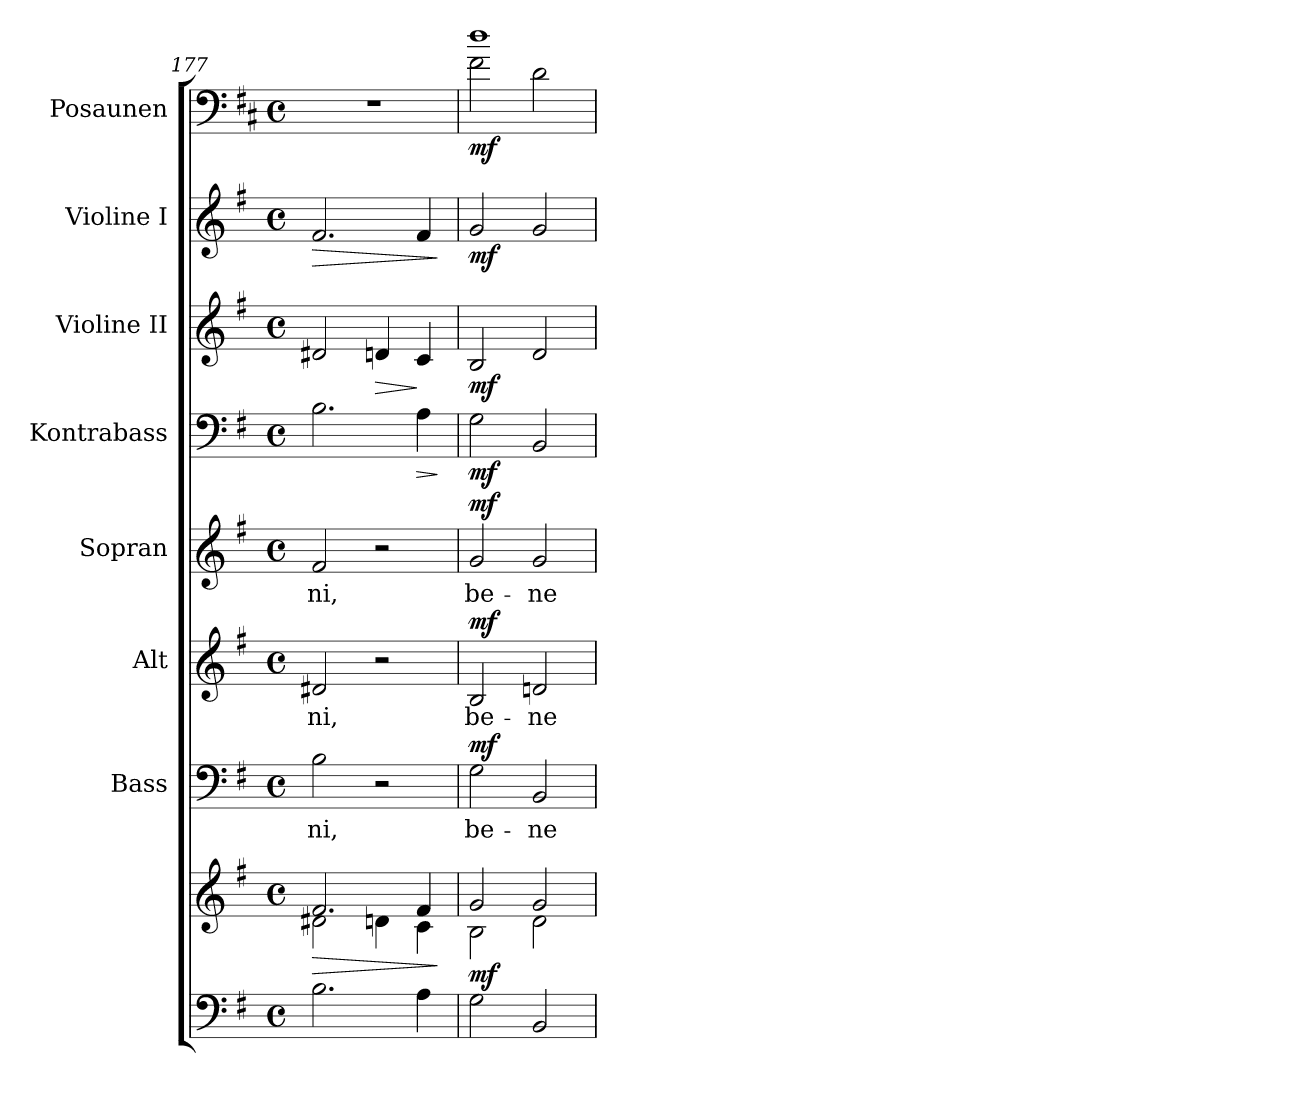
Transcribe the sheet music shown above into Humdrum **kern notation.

**kern	**kern	**dynam	**kern	**text	**dynam	**kern	**text	**dynam	**kern	**text	**dynam	**kern	**dynam	**kern	**dynam	**kern	**dynam	**kern	**dynam
*part8	*part8	*part8	*part7	*part7	*part7	*part6	*part6	*part6	*part5	*part5	*part5	*part4	*part4	*part3	*part3	*part2	*part2	*part1	*part1
*staff9	*staff8	*staff8/9	*staff7	*staff7	*staff7	*staff6	*staff6	*staff6	*staff5	*staff5	*staff5	*staff4	*staff4	*staff3	*staff3	*staff2	*staff2	*staff1	*staff1
*	*	*	*I"Bass	*	*	*I"Alt	*	*	*I"Sopran	*	*	*I"Kontrabass	*	*I"Violine II	*	*I"Violine I	*	*I"Posaunen	*
*	*	*	*I'B.	*	*	*I'A.	*	*	*I'S.	*	*	*I'Kb.	*	*I'Vl. II	*	*I'Vl. I	*	*I'Pos.	*
*clefF4	*clefG2	*	*clefF4	*	*	*clefG2	*	*	*clefG2	*	*	*clefF4	*	*clefG2	*	*clefG2	*	*clefF4	*
*	*	*	*	*	*	*	*	*	*	*	*	*ITrd7c12	*	*	*	*	*	*ITrd4c7	*
*k[f#]	*k[f#]	*	*k[f#]	*	*	*k[f#]	*	*	*k[f#]	*	*	*k[f#]	*	*k[f#]	*	*k[f#]	*	*k[f#]	*
*G:	*G:	*	*G:	*	*	*G:	*	*	*G:	*	*	*G:	*	*G:	*	*G:	*	*G:	*
*M4/4	*M4/4	*	*M4/4	*	*	*M4/4	*	*	*M4/4	*	*	*M4/4	*	*M4/4	*	*M4/4	*	*M4/4	*
*met(c)	*met(c)	*	*met(c)	*	*	*met(c)	*	*	*met(c)	*	*	*met(c)	*	*met(c)	*	*met(c)	*	*met(c)	*
=177	=177	=177	=177	=177	=177	=177	=177	=177	=177	=177	=177	=177	=177	=177	=177	=177	=177	=177	=177
!	!	!LO:HP:b	!	!LO:LY:b	!	!	!LO:LY:b	!	!	!LO:LY:b	!	!	!	!	!	!	!LO:HP:b	!	!
*	*^	*	*	*	*	*	*	*	*	*	*	*	*	*	*	*	*	*	*
2.B\	2.f#/	2d#X\	>	2B\	-ni,	.	2d#X/	-ni,	.	2f#/	-ni,	.	2.BB\	.	2d#X/	.	2.f#/	>	1r	.
!	!	!	!	!	!	!	!	!	!	!	!	!	!	!	!	!LO:HP:b	!	!	!	!
.	.	4dn\	.	2r	.	.	2r	.	.	2r	.	.	.	.	4dn/	>	.	.	.	.
!	!	!	!	!	!	!	!	!	!	!	!	!	!	!LO:HP:b	!	!	!	!	!	!
4A\	4f#/	4c\	.	.	.	.	.	.	.	.	.	.	4AA\	>	4c/	]	4f#/	.	.	.
*	*v	*v	*	*	*	*	*	*	*	*	*	*	*	*	*	*	*	*	*	*
.	.	]	.	.	.	.	.	.	.	.	.	.	]	.	.	.	]	.	.
=178	=178	=178	=178	=178	=178	=178	=178	=178	=178	=178	=178	=178	=178	=178	=178	=178	=178	=178	=178
*	*^	*	*	*	*	*	*	*	*	*	*	*	*	*	*	*	*	*	*
!	!	!	!LO:DY:b	!	!LO:LY:b	!LO:DY:a	!	!LO:LY:b	!LO:DY:a	!	!LO:LY:b	!LO:DY:a	!	!LO:DY:b	!	!LO:DY:b	!	!LO:DY:b	!	!LO:DY:b
*	*	*	*	*	*	*	*	*	*	*	*	*	*	*	*	*	*	*	*^	*
2G\	2g/	2B\	mf	2G\	be-	mf	2B/	be-	mf	2g/	be-	mf	2GG\	mf	2B/	mf	2g/	mf	1g	2B\	mf
!	!	!	!	!	!LO:LY:b	!	!	!LO:LY:b	!	!	!LO:LY:b	!	!	!	!	!	!	!	!	!	!
2BB/	2g/	2d\	.	2BB/	-ne-	.	2dn/	-ne-	.	2g/	-ne-	.	2BBB/	.	2d/	.	2g/	.	.	2G\	.
*	*v	*v	*	*	*	*	*	*	*	*	*	*	*	*	*	*	*	*	*v	*v	*
=	=	=	=	=	=	=	=	=	=	=	=	=	=	=	=	=	=	=	=
*-	*-	*-	*-	*-	*-	*-	*-	*-	*-	*-	*-	*-	*-	*-	*-	*-	*-	*-	*-
